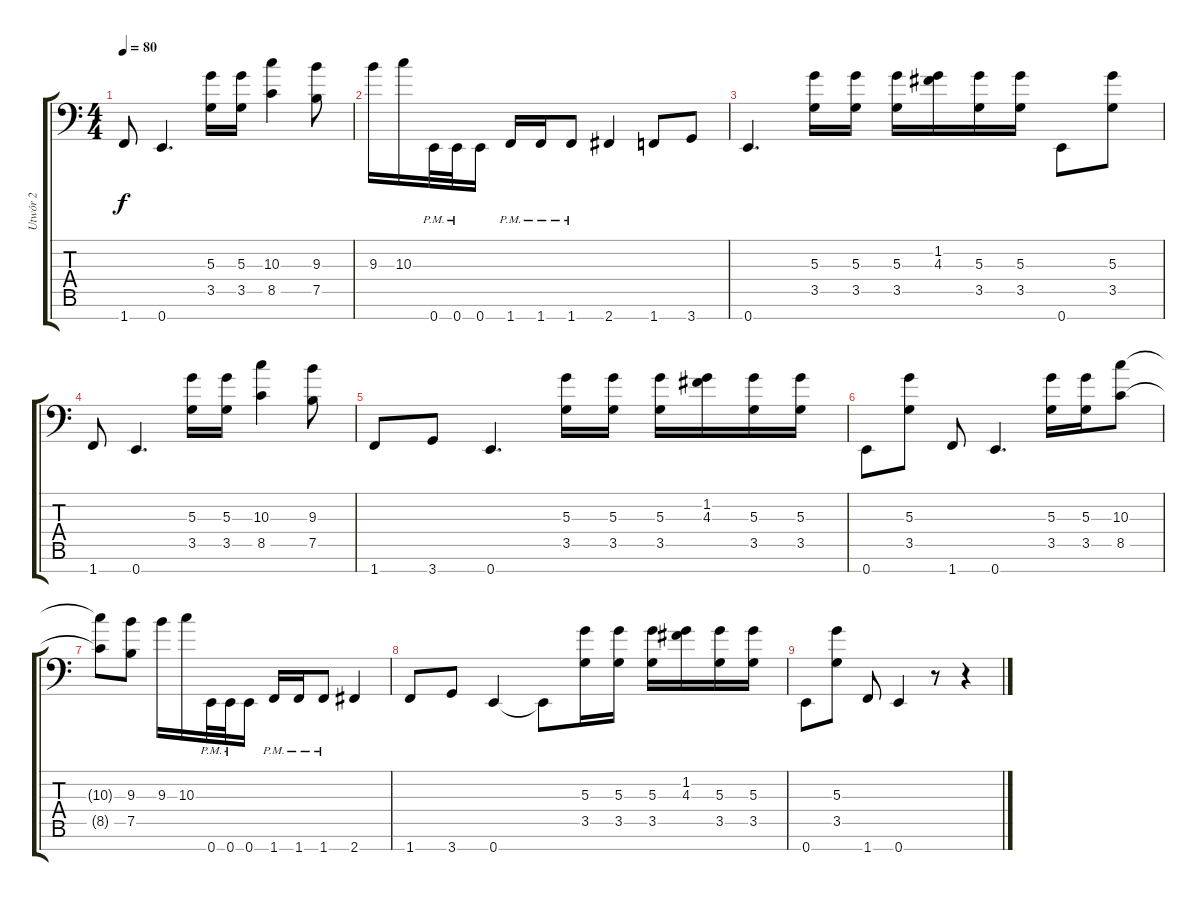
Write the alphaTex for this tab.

\track ("Utwór 2" "Utwór 2") {instrument distortionguitar}
\staff {score tabs}
\tuning (B3 Gb3 D3 A2 E2 B1 E1) {hide}
\ts (4 4)
\tempo 80
\clef f4
\ks c
1.7.8{dy f} 0.7.4{d} (5.3 3.5).16 (5.3 3.5).16 (10.3 8.5).4 (9.3 7.5).8 |
9.3.16 10.3.16 0.7{pm}.32 0.7{pm}.32 0.7.16 1.7{pm}.16 1.7{pm}.16 1.7{pm}.8 2.7.4 1.7.8 3.7.8 |
0.7.4{d} (5.3 3.5).16 (5.3 3.5).16 (5.3 3.5).16 (1.2 4.3).16 (5.3 3.5).16 (5.3 3.5).16 0.7.8 (5.3 3.5).8 |
1.7.8 0.7.4{d} (5.3 3.5).16 (5.3 3.5).16 (10.3 8.5).4 (9.3 7.5).8 |
1.7.8 3.7.8 0.7.4{d} (5.3 3.5).16 (5.3 3.5).16 (5.3 3.5).16 (1.2 4.3).16 (5.3 3.5).16 (5.3 3.5).16 |
0.7.8 (5.3 3.5).8 1.7.8 0.7.4{d} (5.3 3.5).16 (5.3 3.5).16 (10.3 8.5).8 |
(10.3{t} 8.5{t}).8 (9.3 7.5).8 9.3.16 10.3.16 0.7{pm}.32 0.7{pm}.32 0.7.16 1.7{pm}.16 1.7{pm}.16 1.7{pm}.8 2.7.4 |
1.7.8 3.7.8 0.7.4 0.7{t}.8 (5.3 3.5).16 (5.3 3.5).16 (5.3 3.5).16 (1.2 4.3).16 (5.3 3.5).16 (5.3 3.5).16 |
0.7.8 (5.3 3.5).8 1.7.8 0.7.4 r.8 r.4
